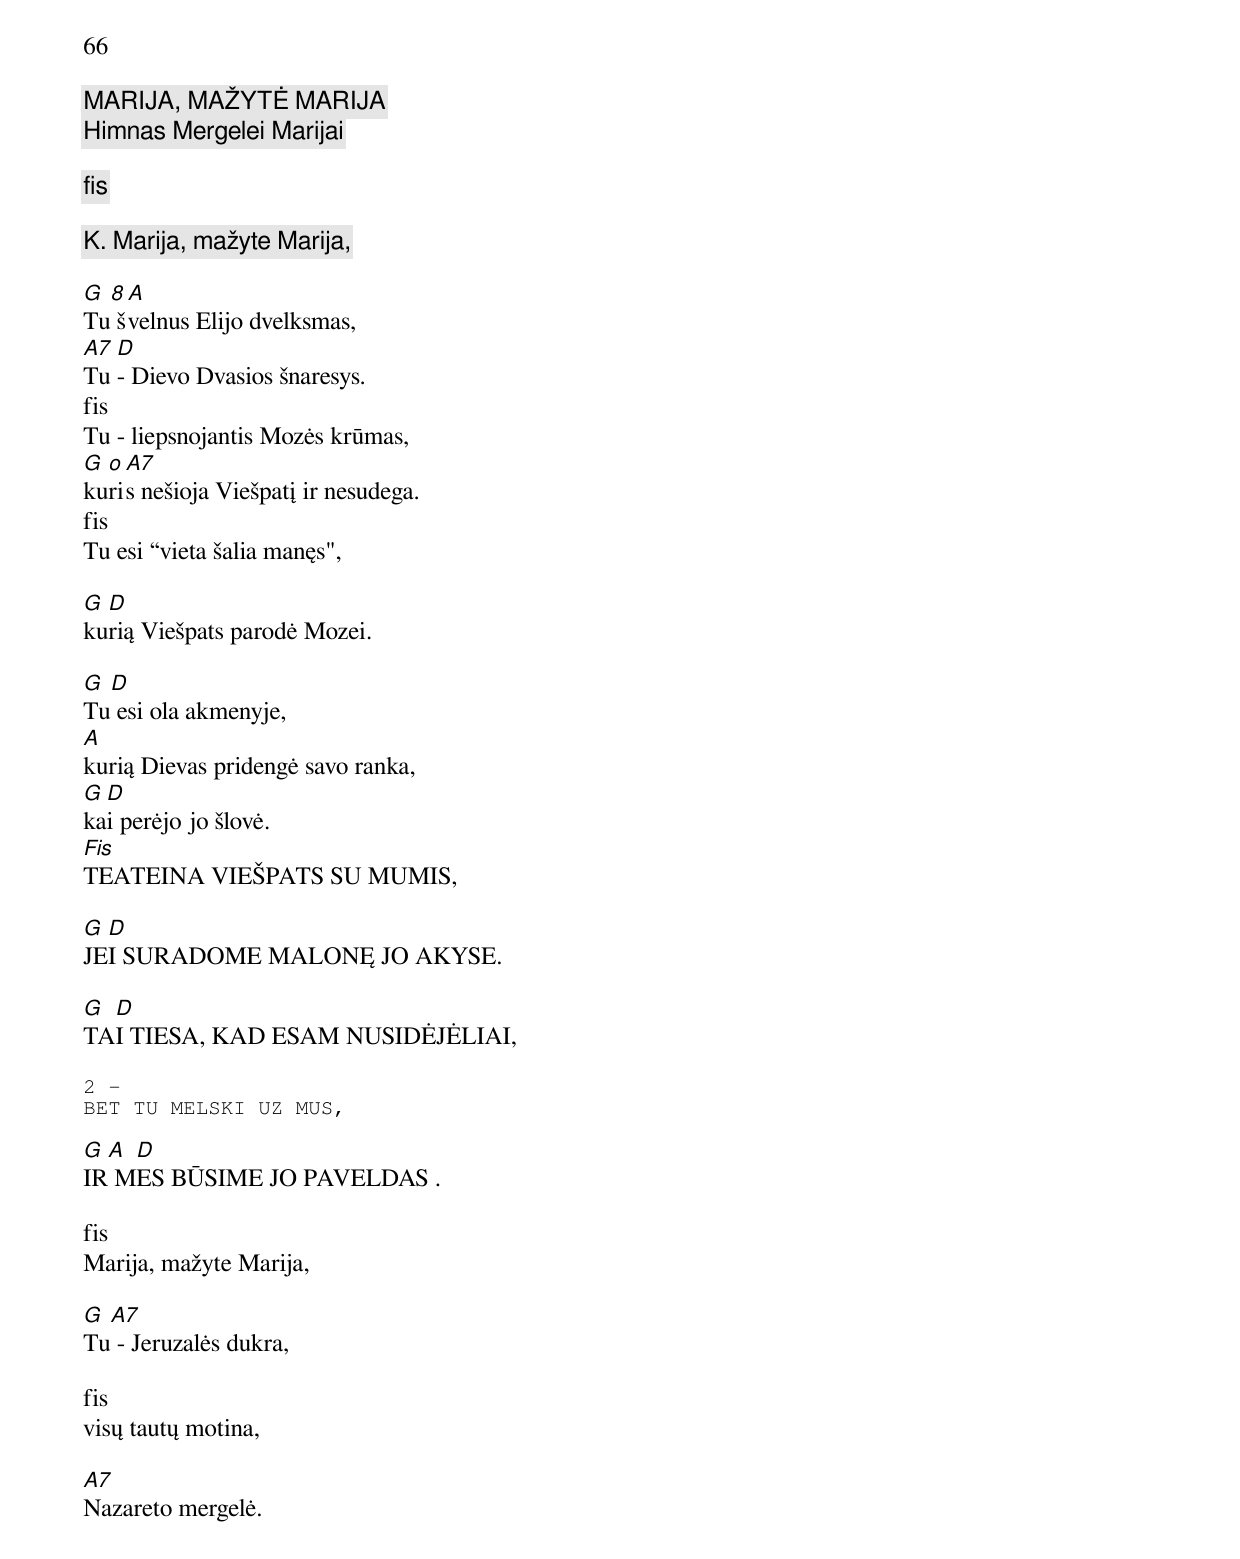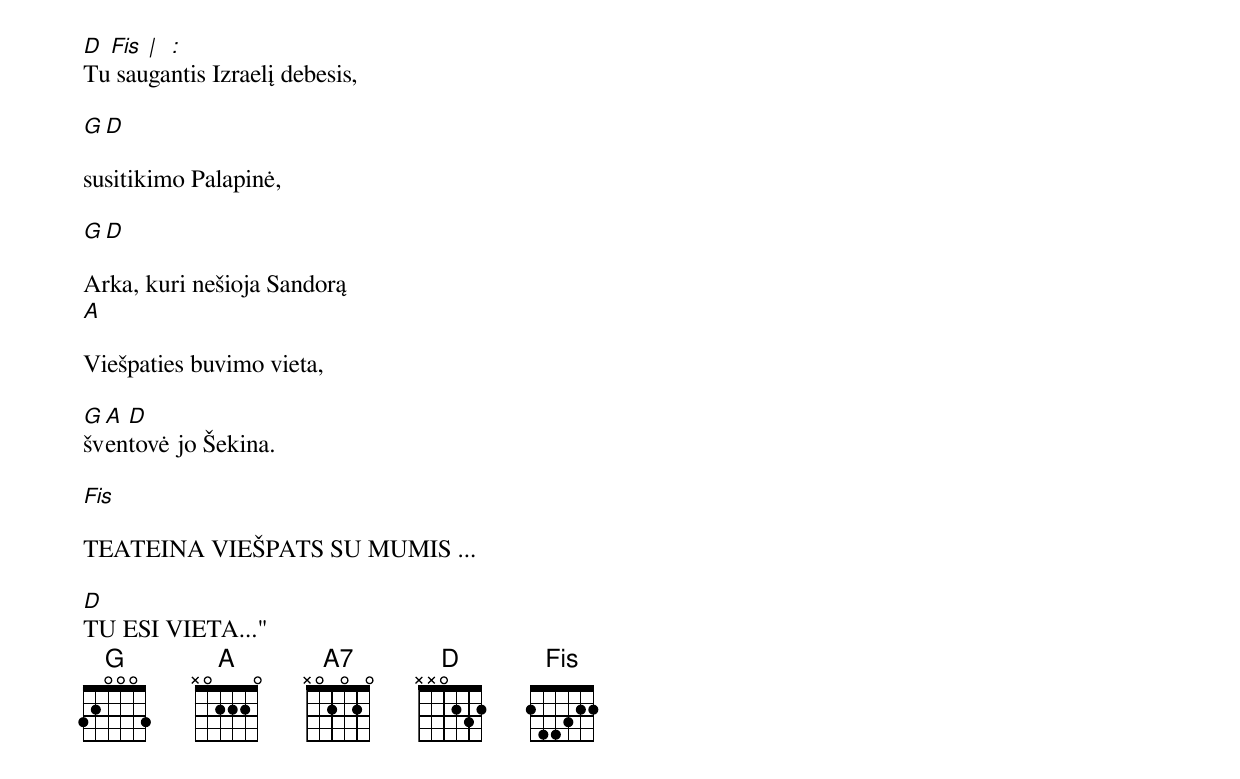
66

MARIJA, MAŽYTĖ MARIJA
Himnas Mergelei Marijai

fis

K. Marija, mažyte Marija,

G 8 A
Tu švelnus Elijo dvelksmas,
A7 D
Tu - Dievo Dvasios šnaresys.
fis
Tu - liepsnojantis Mozės krūmas,
G o A7
kuris nešioja Viešpatį ir nesudega.
fis
Tu esi “vieta šalia manęs",

G D
kurią Viešpats parodė Mozei.

G D
Tu esi ola akmenyje,
A
kurią Dievas pridengė savo ranka,
G D
kai perėjo jo šlovė.
Fis
TEATEINA VIEŠPATS SU MUMIS,

G D
JEI SURADOME MALONĘ JO AKYSE.

G D
TAI TIESA, KAD ESAM NUSIDĖJĖLIAI,

2 -
BET TU MELSKI UZ MUS,

G A D
IR MES BŪSIME JO PAVELDAS .

fis
Marija, mažyte Marija,

G A7
Tu - Jeruzalės dukra,

fis
visų tautų motina,

A7
Nazareto mergelė.

D Fis | :
Tu saugantis Izraelį debesis,

G D

susitikimo Palapinė,

G D

Arka, kuri nešioja Sandorą
A

Viešpaties buvimo vieta,

G A D
šventovė jo Šekina.

Fis

TEATEINA VIEŠPATS SU MUMIS ...

D
TU ESI VIETA..."
